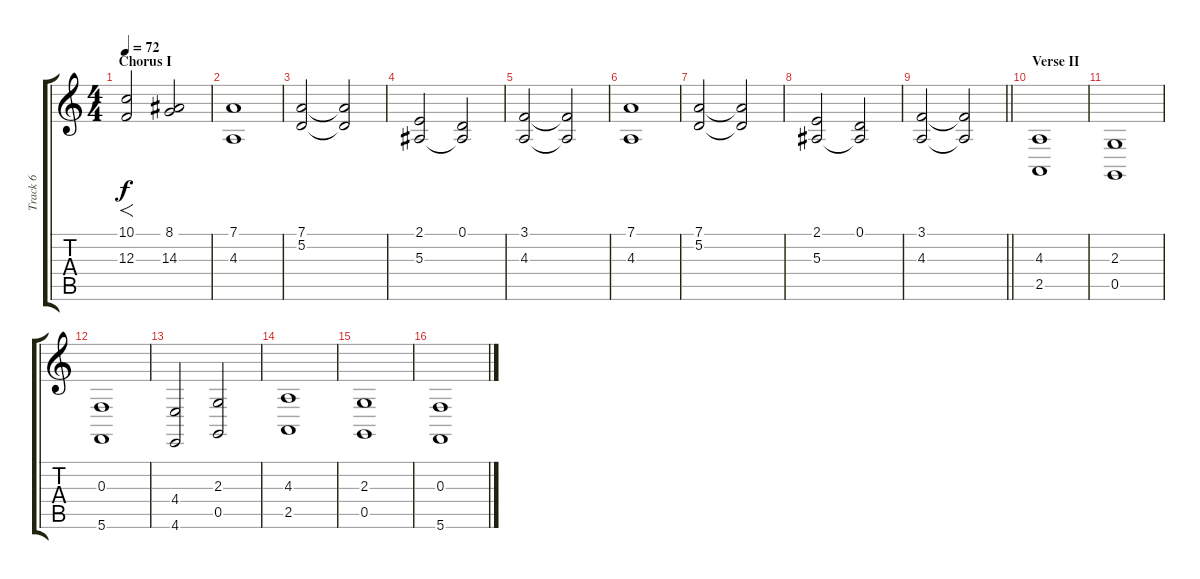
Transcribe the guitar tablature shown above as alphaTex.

\track ("Track 6" "Track 6") {instrument stringensemble1}
\staff {score tabs}
\tuning (D4 A3 F3 C3 G2 C2) {hide}
\ts (4 4)
\section ("" "Chorus I")
\tempo 72
\clef g2
\ks c
(10.1 12.3).2{f dy f} (8.1 14.3).2 |
(7.1 4.3).1 |
(7.1 5.2).2 (7.1{t} 5.2{t}).2 |
(2.1 5.3).2 (0.1 5.3{t}).2 |
(3.1 4.3).2 (3.1{t} 4.3{t}).2 |
(7.1 4.3).1 |
(7.1 5.2).2 (7.1{t} 5.2{t}).2 |
(2.1 5.3).2 (0.1 5.3{t}).2 |
\barLineRight lightlight
(3.1 4.3).2 (3.1{t} 4.3{t}).2 |
\section ("" "Verse II")
(4.3 2.5).1 |
(2.3 0.5).1 |
(0.3 5.6).1 |
(4.4 4.6).2 (2.3 0.5).2 |
(4.3 2.5).1 |
(2.3 0.5).1 |
(0.3 5.6).1
